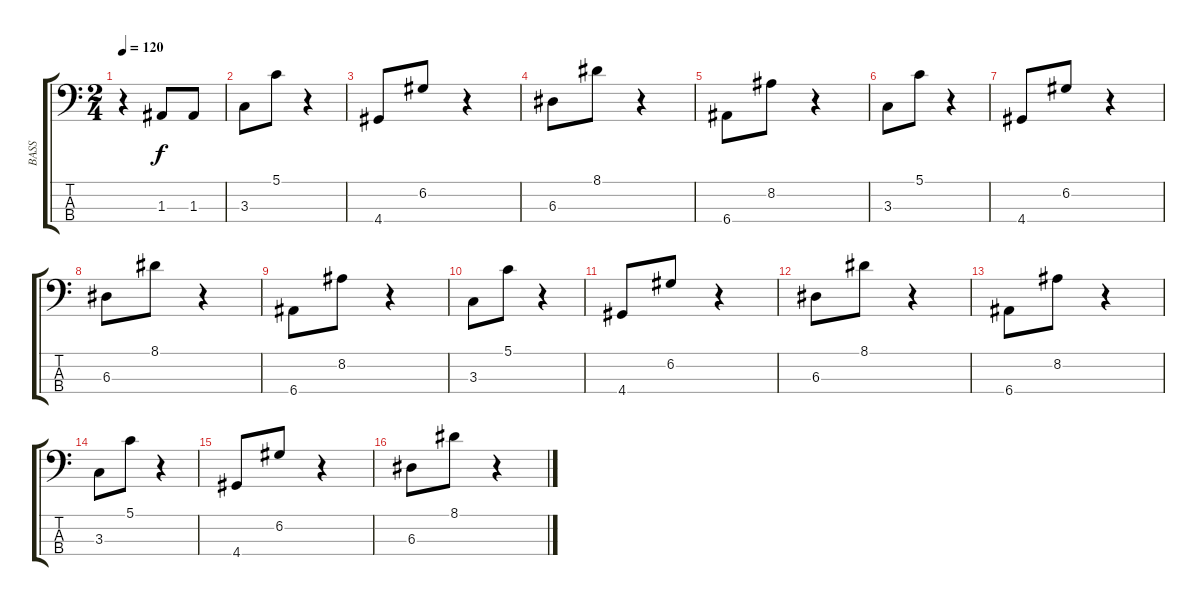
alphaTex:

\track ("BASS" "BASS") {instrument synthbass2}
\staff {score tabs}
\tuning (G2 D2 A1 E1) {hide}
\ts (2 4)
\tempo 120
\clef f4
\ks c
r.4{dy f} 1.3.8 1.3.8 |
3.3.8 5.1.8 r.4 |
4.4.8 6.2.8 r.4 |
6.3.8 8.1.8 r.4 |
6.4.8 8.2.8 r.4 |
3.3.8 5.1.8 r.4 |
4.4.8 6.2.8 r.4 |
6.3.8 8.1.8 r.4 |
6.4.8 8.2.8 r.4 |
3.3.8 5.1.8 r.4 |
4.4.8 6.2.8 r.4 |
6.3.8 8.1.8 r.4 |
6.4.8 8.2.8 r.4 |
3.3.8 5.1.8 r.4 |
4.4.8 6.2.8 r.4 |
6.3.8 8.1.8 r.4
